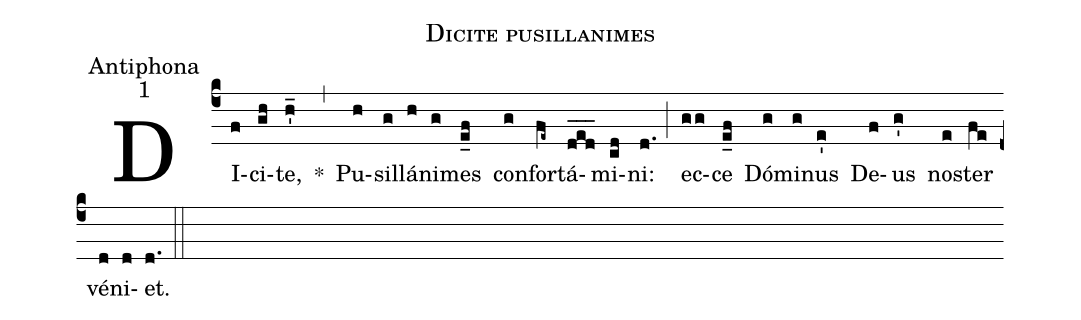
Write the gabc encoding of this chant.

name:Dicite pusillanimes;
office-part:Antiphona;
mode:1;
%%
(c4) DI(f)ci(gh)te,(h'_) *(,) Pu(h)sil(g)lá(h)ni(g)mes(e_f) con(g)for(fe~)tá(ded___)mi(cd)ni:(d.) (;) ec(gg)ce(e_f) Dó(g)mi(g)nus(e') De(f)us(g') no(e)ster(fe) vé(d)ni(d)et.(d.) (::)
